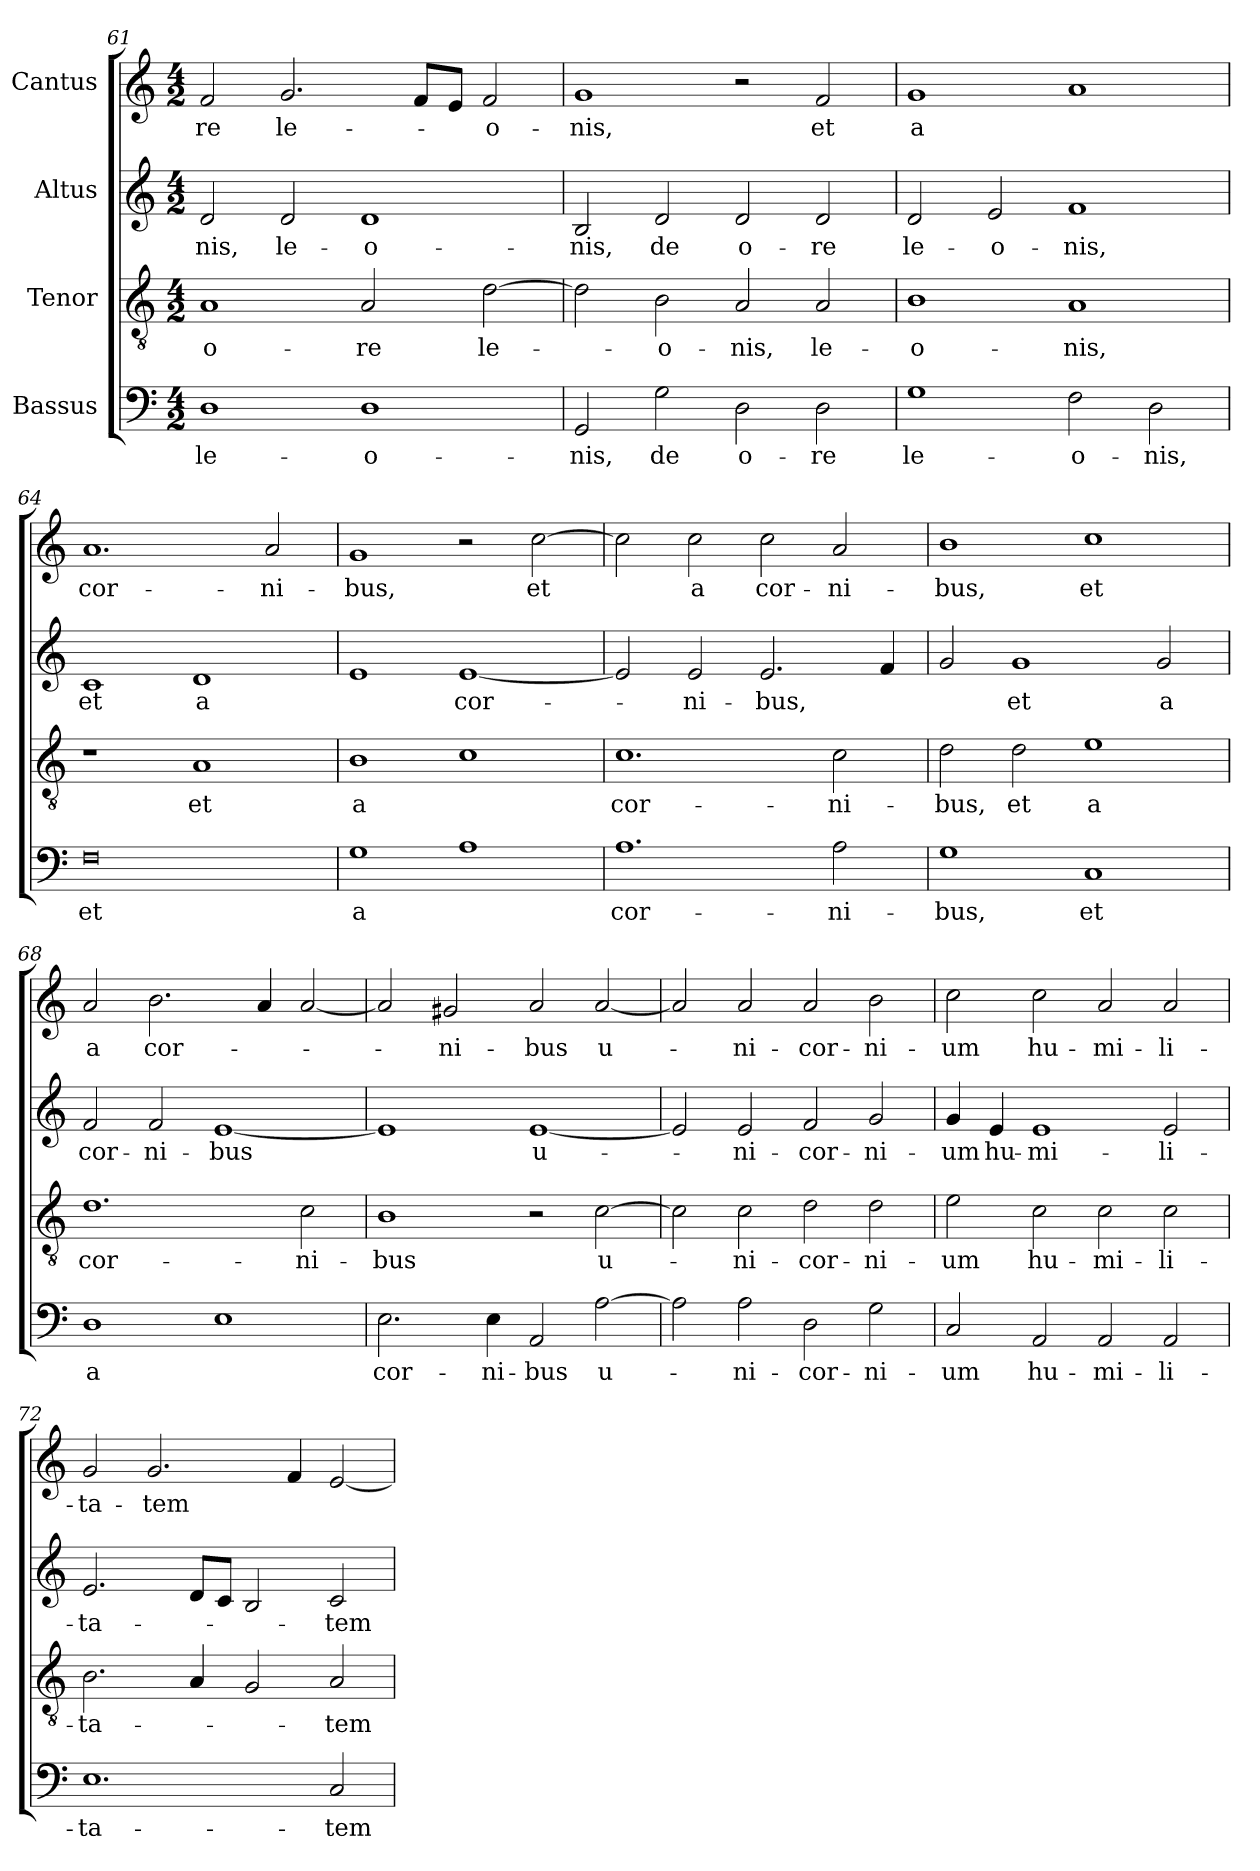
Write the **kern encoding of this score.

**kern	**text	**kern	**text	**kern	**text	**kern	**text
*part4	*part4	*part3	*part3	*part2	*part2	*part1	*part1
*staff4	*staff4	*staff3	*staff3	*staff2	*staff2	*staff1	*staff1
*I"Bassus	*	*I"Tenor	*	*I"Altus	*	*I"Cantus	*
*clefF4	*	*clefGv2	*	*clefG2	*	*clefG2	*
*k[]	*	*k[]	*	*k[]	*	*k[]	*
*M4/2	*	*M4/2	*	*M4/2	*	*M4/2	*
=61	=61	=61	=61	=61	=61	=61	=61
!	!LO:LY:b	!	!LO:LY:b	!	!LO:LY:b	!	!LO:LY:b
1D	le-	1A	o-	2d/	-nis,	2f/	-re
!	!	!	!	!	!LO:LY:b	!	!LO:LY:b
.	.	.	.	2d/	le-	2.g/	le-
!	!LO:LY:b	!	!LO:LY:b	!	!LO:LY:b	!	!
1D	-o-	2A/	-re	1d	-o-	.	.
.	.	.	.	.	.	8f/L	.
.	.	.	.	.	.	8e/J	.
!	!	!	!LO:LY:b	!	!	!	!LO:LY:b
.	.	[2d	le-	.	.	2f/	-o-
=62	=62	=62	=62	=62	=62	=62	=62
!	!LO:LY:b	!	!	!	!LO:LY:b	!	!LO:LY:b
2GG/	-nis,	2d\]	.	2B/	-nis,	1g	-nis,
!	!LO:LY:b	!	!LO:LY:b	!	!LO:LY:b	!	!
2G\	de	2B\	-o-	2d/	de	.	.
!	!LO:LY:b	!	!LO:LY:b	!	!LO:LY:b	!	!
2D\	o-	2A/	-nis,	2d/	o-	2r	.
!	!LO:LY:b	!	!LO:LY:b	!	!LO:LY:b	!	!LO:LY:b
2D\	-re	2A/	le-	2d/	-re	2f/	et
!!LO:LB:g=z
=63	=63	=63	=63	=63	=63	=63	=63
!	!LO:LY:b	!	!LO:LY:b	!	!LO:LY:b	!	!LO:LY:b
1G	le-	1B	-o-	2d/	le-	1g	a
!	!	!	!	!	!LO:LY:b	!	!
.	.	.	.	2e/	-o-	.	.
!	!LO:LY:b	!	!LO:LY:b	!	!LO:LY:b	!	!
2F\	-o-	1A	-nis,	1f	-nis,	1a	.
!	!LO:LY:b	!	!	!	!	!	!
2D\	-nis,	.	.	.	.	.	.
=64	=64	=64	=64	=64	=64	=64	=64
!	!LO:LY:b	!	!	!	!LO:LY:b	!	!LO:LY:b
0F	et	1r	.	1c	et	1.a	cor-
!	!	!	!LO:LY:b	!	!LO:LY:b	!	!
.	.	1A	et	1d	a	.	.
!	!	!	!	!	!	!	!LO:LY:b
.	.	.	.	.	.	2a/	-ni-
=65	=65	=65	=65	=65	=65	=65	=65
!	!LO:LY:b	!	!LO:LY:b	!	!	!	!LO:LY:b
1G	a	1B	-a	1e	.	1g	-bus,
!	!	!	!	!	!LO:LY:b	!	!
1A	.	1c	.	[1e	cor-	2r	.
!	!	!	!	!	!	!	!LO:LY:b
.	.	.	.	.	.	[2cc	et
=66	=66	=66	=66	=66	=66	=66	=66
!	!LO:LY:b	!	!LO:LY:b	!	!	!	!
1.A	cor-	1.c	cor-	2e/]	.	2cc\]	.
!	!	!	!	!	!LO:LY:b	!	!LO:LY:b
.	.	.	.	2e/	-ni-	2cc\	a
!	!	!	!	!	!LO:LY:b	!	!LO:LY:b
.	.	.	.	2.e/	-bus,	2cc\	cor-
!	!LO:LY:b	!	!LO:LY:b	!	!	!	!LO:LY:b
2A\	-ni-	2c\	-ni-	.	.	2a/	-ni-
.	.	.	.	4f/	.	.	.
=67	=67	=67	=67	=67	=67	=67	=67
!	!LO:LY:b	!	!LO:LY:b	!	!	!	!LO:LY:b
1G	-bus,	2d\	-bus,	2g/	.	1b	-bus,
!	!	!	!LO:LY:b	!	!LO:LY:b	!	!
.	.	2d\	et	1g	et	.	.
!	!LO:LY:b	!	!LO:LY:b	!	!	!	!LO:LY:b
1C	et	1e	a	.	.	1cc	et
!	!	!	!	!	!LO:LY:b	!	!
.	.	.	.	2g/	a	.	.
=68	=68	=68	=68	=68	=68	=68	=68
!	!LO:LY:b	!	!LO:LY:b	!	!LO:LY:b	!	!LO:LY:b
1D	a	1.d	cor-	2f/	cor-	2a/	a
!	!	!	!	!	!LO:LY:b	!	!LO:LY:b
.	.	.	.	2f/	-ni-	2.b\	cor-
!	!	!	!	!	!LO:LY:b	!	!
1E	.	.	.	[1e	-bus	.	.
.	.	.	.	.	.	4a/	.
!	!	!	!LO:LY:b	!	!	!	!
.	.	2c\	-ni-	.	.	[2a	.
!!LO:LB:g=z
=69	=69	=69	=69	=69	=69	=69	=69
!	!LO:LY:b	!	!LO:LY:b	!	!	!	!
2.E\	cor-	1B	-bus	1e]	.	2a/]	.
!	!	!	!	!	!	!	!LO:LY:b
.	.	.	.	.	.	2g#X/	-ni-
!	!LO:LY:b	!	!	!	!	!	!
4E\	-ni-	.	.	.	.	.	.
!	!LO:LY:b	!	!	!	!LO:LY:b	!	!LO:LY:b
2AA/	-bus	2r	.	[1e	u-	2a/	-bus
!	!LO:LY:b	!	!LO:LY:b	!	!	!	!LO:LY:b
[2A	u-	[2c	u-	.	.	[2a	u-
=70	=70	=70	=70	=70	=70	=70	=70
2A\]	.	2c\]	.	2e/]	.	2a/]	.
!	!LO:LY:b	!	!LO:LY:b	!	!LO:LY:b	!	!LO:LY:b
2A\	-ni-	2c\	-ni-	2e/	-ni-	2a/	-ni-
!	!LO:LY:b	!	!LO:LY:b	!	!LO:LY:b	!	!LO:LY:b
2D\	-cor-	2d\	-cor-	2f/	-cor-	2a/	-cor-
!	!LO:LY:b	!	!LO:LY:b	!	!LO:LY:b	!	!LO:LY:b
2G\	-ni-	2d\	-ni-	2g/	-ni-	2b\	-ni-
=71	=71	=71	=71	=71	=71	=71	=71
!	!LO:LY:b	!	!LO:LY:b	!	!LO:LY:b	!	!LO:LY:b
2C/	-um	2e\	-um	4g/	-um	2cc\	-um
!	!	!	!	!	!LO:LY:b	!	!
.	.	.	.	4e/	hu-	.	.
!	!LO:LY:b	!	!LO:LY:b	!	!LO:LY:b	!	!LO:LY:b
2AA/	hu-	2c\	hu-	1e	-mi-	2cc\	hu-
!	!LO:LY:b	!	!LO:LY:b	!	!	!	!LO:LY:b
2AA/	-mi-	2c\	-mi-	.	.	2a/	-mi-
!	!LO:LY:b	!	!LO:LY:b	!	!LO:LY:b	!	!LO:LY:b
2AA/	-li-	2c\	-li-	2e/	-li-	2a/	-li-
=72	=72	=72	=72	=72	=72	=72	=72
!	!LO:LY:b	!	!LO:LY:b	!	!LO:LY:b	!	!LO:LY:b
1.E	-ta-	2.B\	-ta-	2.e/	-ta-	2g/	-ta-
!	!	!	!	!	!	!	!LO:LY:b
.	.	.	.	.	.	2.g/	-tem
.	.	4A/	.	8d/L	.	.	.
.	.	.	.	8c/J	.	.	.
.	.	2G/	.	2B/	.	.	.
.	.	.	.	.	.	4f/	.
!	!LO:LY:b	!	!LO:LY:b	!	!LO:LY:b	!	!
2C/	-tem	2A/	-tem	2c/	-tem	[2e	.
=	=	=	=	=	=	=	=
*-	*-	*-	*-	*-	*-	*-	*-
